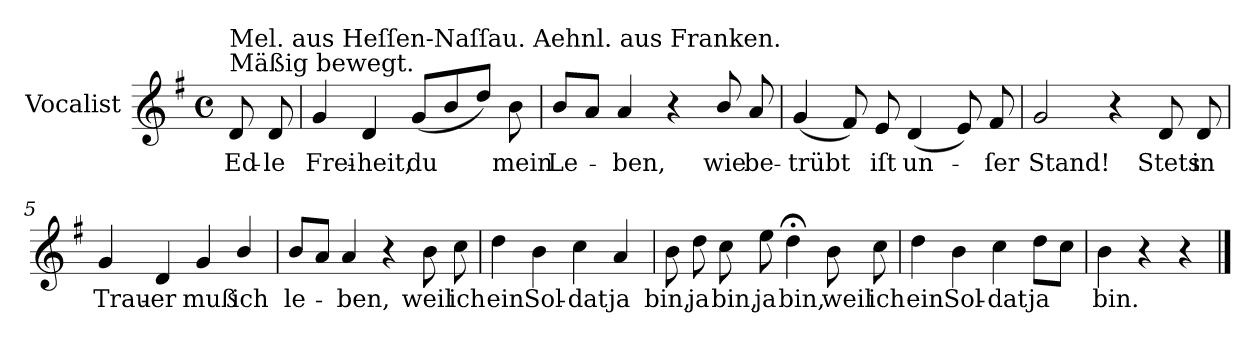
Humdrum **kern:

**kern	**text
*part1	*part1
*staff1	*staff1
*I"Vocalist	*
*k[f#]	*
*G:	*
*M4/4	*
*met(c)	*
=	=
!LO:TX:a:t=Mäßig bewegt.	!
!LO:TX:a:t=Mel. aus Heſſen-Naſſau. Aehnl. aus Franken.	!
8d	Ed-
8d	-le
=1	=1
4g	Frei-
4d	-heit,
(8g/L	du
8b	.
8ddJ)	.
8b	mein
=2	=2
8bL	Le-
8aJ	.
4a	-ben,
4r	.
8b/	wie
8a	be-
=3	=3
(4g	-trübt
8f#)	.
8e	iſt
(4d	un-
8e)	.
8f#	-ſer
=4	=4
2g	Stand!
4r	.
8d	Stets
8d	in
=5	=5
4g	Trau-
4d	-er
4g	muß
4b/	ich
=6	=6
8bL	le-
8aJ	.
4a	-ben,
4r	.
8b	weil
8cc	ich
=7	=7
4dd	ein
4b	Sol-
4cc	-dat
4a	ja
=8	=8
8b	bin,
8dd	ja
8cc	bin,
8ee	ja
4dd;<	bin,
8b	weil
8cc	ich
=9	=9
4dd	ein
4b	Sol-
4cc	-dat
8ddL	ja
8ccJ	.
=10	=10
4b	bin.
4r	.
4r	.
==	==
*-	*-
